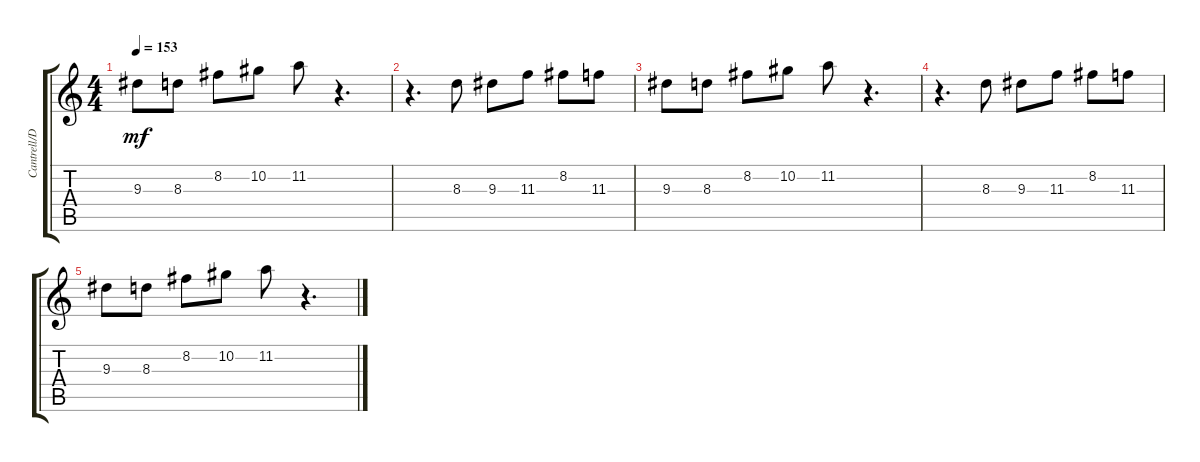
\track ("Cantrell/DuVall - Lead Guitar" "Cantrell/D") {instrument distortionguitar}
\staff {score tabs}
\tuning (Eb4 Bb3 Gb3 Db3 Ab2 Db2) {hide}
\ts (4 4)
\tempo 153
\clef g2
\ks c
9.3.8{dy mf} 8.3.8 8.2.8 10.2.8 11.2.8 r.4{d} |
r.4{d} 8.3.8 9.3.8 11.3.8 8.2.8 11.3.8 |
9.3.8 8.3.8 8.2.8 10.2.8 11.2.8 r.4{d} |
r.4{d} 8.3.8 9.3.8 11.3.8 8.2.8 11.3.8 |
9.3.8 8.3.8 8.2.8 10.2.8 11.2.8 r.4{d}
